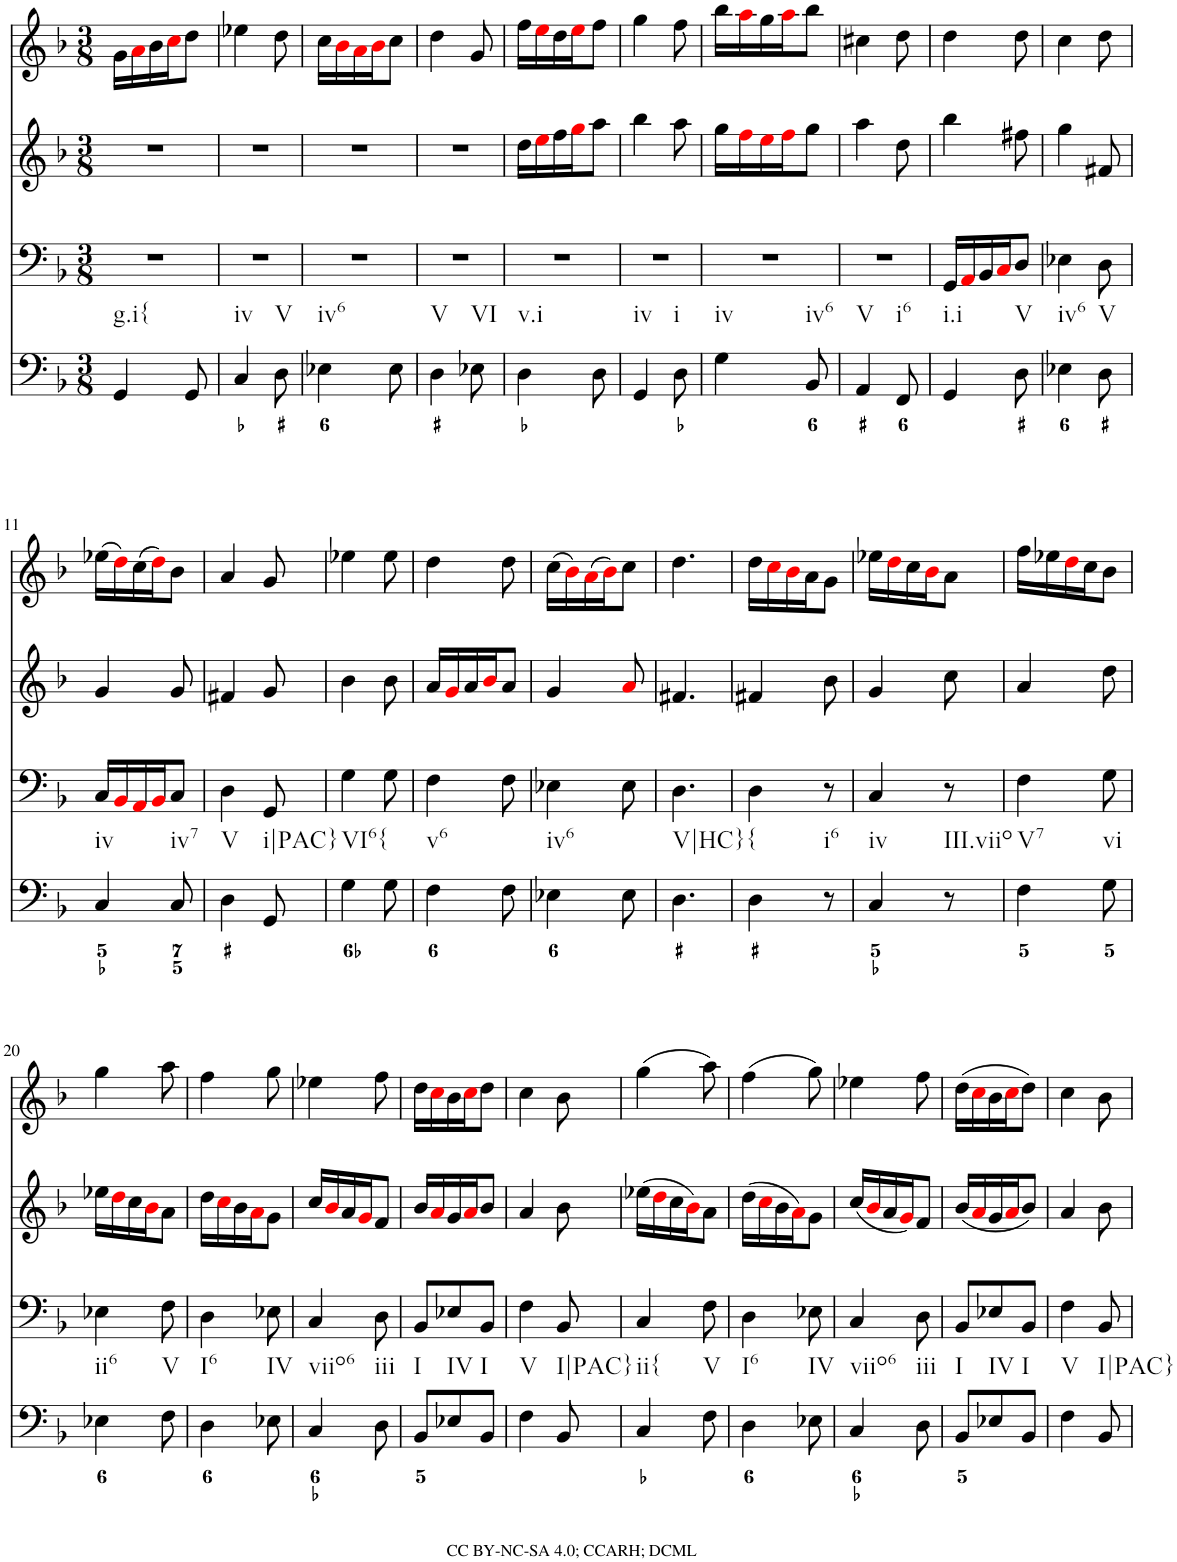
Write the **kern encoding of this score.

**kern	**kern	**kern	**kern
*part4	*part3	*part2	*part1
*staff4	*staff3	*staff2	*staff1
*I"violn	*I"violn	*I"cello	*I"organ
*clefF4	*clefF4	*clefG2	*clefG2
*k[b-]	*k[b-]	*k[b-]	*k[b-]
*d:	*d:	*d:	*d:
*M3/8	*M3/8	*M3/8	*M3/8
=1	=1	=1	=1
!	!LO:TX:b:t=g.i{	!	!
4GG/	4.r	4.r	16g\LL
.	.	.	16ai\
.	.	.	16b-\
.	.	.	16cci\J
8GG/	.	.	8dd\J
=2	=2	=2	=2
!	!LO:TX:b:t=iv	!	!
!	!LO:TX:b:t=V	!	!
4C/	4.r	4.r	4ee-X\
8D\	.	.	8dd\
=3	=3	=3	=3
!	!LO:TX:b:t=iv6	!	!
4E-X\	4.r	4.r	16cc\LL
.	.	.	16b-i\
.	.	.	16ai\
.	.	.	16b-i\J
8E-\	.	.	8cc\J
=4	=4	=4	=4
!	!LO:TX:b:t=V	!	!
!	!LO:TX:b:t=VI	!	!
4D\	4.r	4.r	4dd\
8E-X\	.	.	8g/
=5	=5	=5	=5
!	!LO:TX:b:t=v.i	!	!
4D\	4.r	16dd\LL	16ff\LL
.	.	16eei\	16eei\
.	.	16ff\	16dd\
.	.	16ggi\J	16eei\J
8D\	.	8aa\J	8ff\J
=6	=6	=6	=6
!	!LO:TX:b:t=iv	!	!
!	!LO:TX:b:t=i	!	!
4GG/	4.r	4bb-\	4gg\
8D\	.	8aa\	8ff\
=7	=7	=7	=7
!	!LO:TX:b:t=iv	!	!
!	!LO:TX:b:t=iv6	!	!
4G\	4.r	16gg\LL	16bb-\LL
.	.	16ffi\	16aai\
.	.	16eei\	16gg\
.	.	16ffi\J	16aai\J
8BB-/	.	8gg\J	8bb-\J
=8	=8	=8	=8
!	!LO:TX:b:t=V	!	!
!	!LO:TX:b:t=i6	!	!
4AA/	4.r	4aa\	4cc#X\
8FF/	.	8dd\	8dd\
=9	=9	=9	=9
!	!LO:TX:b:t=i.i	!	!
4GG/	16GG/LL	4bb-\	4dd\
.	16AAi/	.	.
.	16BB-/	.	.
.	16Ci/J	.	.
!	!LO:TX:b:t=V	!	!
8D\	8D/J	8ff#X\	8dd\
=10	=10	=10	=10
!	!LO:TX:b:t=iv6	!	!
4E-X\	4E-X\	4gg\	4cc\
!	!LO:TX:b:t=V	!	!
8D\	8D\	8f#X/	8dd\
!!LO:LB:g=z
=11	=11	=11	=11
!	!LO:TX:b:t=iv	!	!
4C/	16C/LL	4g/	(16ee-X\LL
.	16BB-i/	.	16ddi\)
.	16AAi/	.	(16cc\
.	16BB-i/J	.	16ddi\J)
!	!LO:TX:b:t=iv7	!	!
8C/	8C/J	8g/	8b-\J
=12	=12	=12	=12
!	!LO:TX:b:t=V	!	!
4D\	4D\	4f#X/	4a/
!	!LO:TX:b:t=i|PAC}	!	!
8GG/	8GG/	8g/	8g/
=13	=13	=13	=13
!	!LO:TX:b:t=VI6{	!	!
4G\	4G\	4b-\	4ee-X\
8G\	8G\	8b-\	8ee-\
=14	=14	=14	=14
!	!LO:TX:b:t=v6	!	!
4F\	4F\	16a/LL	4dd\
.	.	16gi/	.
.	.	16a/	.
.	.	16b-i/J	.
8F\	8F\	8a/J	8dd\
=15	=15	=15	=15
!	!LO:TX:b:t=iv6	!	!
4E-X\	4E-X\	4g/	(16cc\LL
.	.	.	16b-i\)
.	.	.	(16ai\
.	.	.	16b-i\J)
8E-\	8E-\	8ai/	8cc\J
=16	=16	=16	=16
!	!LO:TX:b:t=V|HC}	!	!
4.D\	4.D\	4.f#X/	4.dd\
=17	=17	=17	=17
!	!LO:TX:b:t={	!	!
4D\	4D\	4f#X/	16dd\LL
.	.	.	16cci\
.	.	.	16b-i\
.	.	.	16a\J
!	!LO:TX:b:t=i6	!	!
8r	8r	8b-\	8g\J
=18	=18	=18	=18
!	!LO:TX:b:t=iv	!	!
4C/	4C/	4g/	16ee-X\LL
.	.	.	16ddi\
.	.	.	16cc\
.	.	.	16b-i\J
!	!LO:TX:b:t=III.viio	!	!
8r	8r	8cc\	8a\J
=19	=19	=19	=19
!	!LO:TX:b:t=V7	!	!
4F\	4F\	4a/	16ff\LL
.	.	.	16ee-X\
.	.	.	16ddi\
.	.	.	16cc\J
!	!LO:TX:b:t=vi	!	!
8G\	8G\	8dd\	8b-\J
!!LO:LB:g=z
=20	=20	=20	=20
!	!LO:TX:b:t=ii6	!	!
4E-X\	4E-X\	16ee-X\LL	4gg\
.	.	16ddi\	.
.	.	16cc\	.
.	.	16b-i\J	.
!	!LO:TX:b:t=V	!	!
8F\	8F\	8a\J	8aa\
=21	=21	=21	=21
!	!LO:TX:b:t=I6	!	!
4D\	4D\	16dd\LL	4ff\
.	.	16cci\	.
.	.	16b-\	.
.	.	16ai\J	.
!	!LO:TX:b:t=IV	!	!
8E-X\	8E-X\	8g\J	8gg\
=22	=22	=22	=22
!	!LO:TX:b:t=viio6	!	!
4C/	4C/	16cc/LL	4ee-X\
.	.	16b-i/	.
.	.	16a/	.
.	.	16gi/J	.
!	!LO:TX:b:t=iii	!	!
8D\	8D\	8f/J	8ff\
=23	=23	=23	=23
!	!LO:TX:b:t=I	!	!
8BB-/L	8BB-/L	16b-/LL	16dd\LL
.	.	16ai/	16cci\
!	!LO:TX:b:t=IV	!	!
8E-X/	8E-X/	16g/	16b-\
.	.	16ai/J	16cci\J
!	!LO:TX:b:t=I	!	!
8BB-/J	8BB-/J	8b-/J	8dd\J
=24	=24	=24	=24
!	!LO:TX:b:t=V	!	!
4F\	4F\	4a/	4cc\
!	!LO:TX:b:t=I|PAC}	!	!
8BB-/	8BB-/	8b-\	8b-\
=25	=25	=25	=25
!	!LO:TX:b:t=ii{	!	!
4C/	4C/	(16ee-X\LL	(4gg\
.	.	16ddi\	.
.	.	16cc\	.
.	.	16b-i\J)	.
!	!LO:TX:b:t=V	!	!
8F\	8F\	8a\J	8aa\)
=26	=26	=26	=26
!	!LO:TX:b:t=I6	!	!
4D\	4D\	(16dd\LL	(4ff\
.	.	16cci\	.
.	.	16b-\	.
.	.	16ai\J)	.
!	!LO:TX:b:t=IV	!	!
8E-X\	8E-X\	8g\J	8gg\)
=27	=27	=27	=27
!	!LO:TX:b:t=viio6	!	!
4C/	4C/	(16cc/LL	4ee-X\
.	.	16b-i/	.
.	.	16a/	.
.	.	16gi/J)	.
!	!LO:TX:b:t=iii	!	!
8D\	8D\	8f/J	8ff\
=28	=28	=28	=28
!	!LO:TX:b:t=I	!	!
8BB-/L	8BB-/L	(16b-/LL	(16dd\LL
.	.	16ai/	16cci\
!	!LO:TX:b:t=IV	!	!
8E-X/	8E-X/	16g/	16b-\
.	.	16ai/J	16cci\J
!	!LO:TX:b:t=I	!	!
8BB-/J	8BB-/J	8b-/J)	8dd\J)
=29	=29	=29	=29
!	!LO:TX:b:t=V	!	!
4F\	4F\	4a/	4cc\
!	!LO:TX:b:t=I|PAC}	!	!
8BB-/	8BB-/	8b-\	8b-\
=	=	=	=
*-	*-	*-	*-
